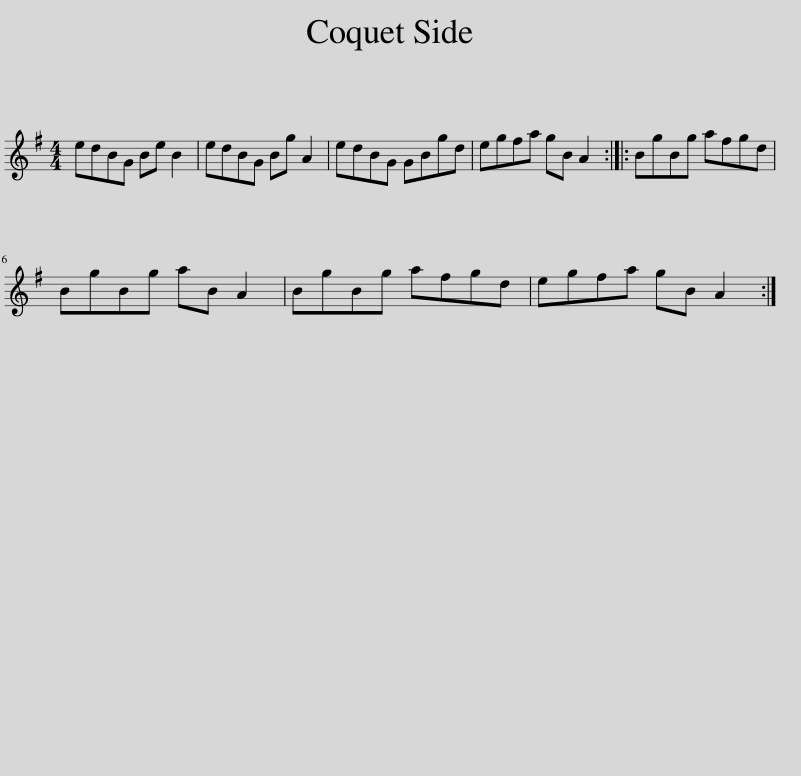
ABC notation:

X:1
L:1/8
M:4/4
I:linebreak $
K:G
V:1 treble
V:1
 edBG Be B2 | edBG Bg A2 | edBG GBgd | egfa gB A2 :: BgBg afgd |$ %5
 BgBg aB A2 | BgBg afgd | egfa gB A2 :| %8
